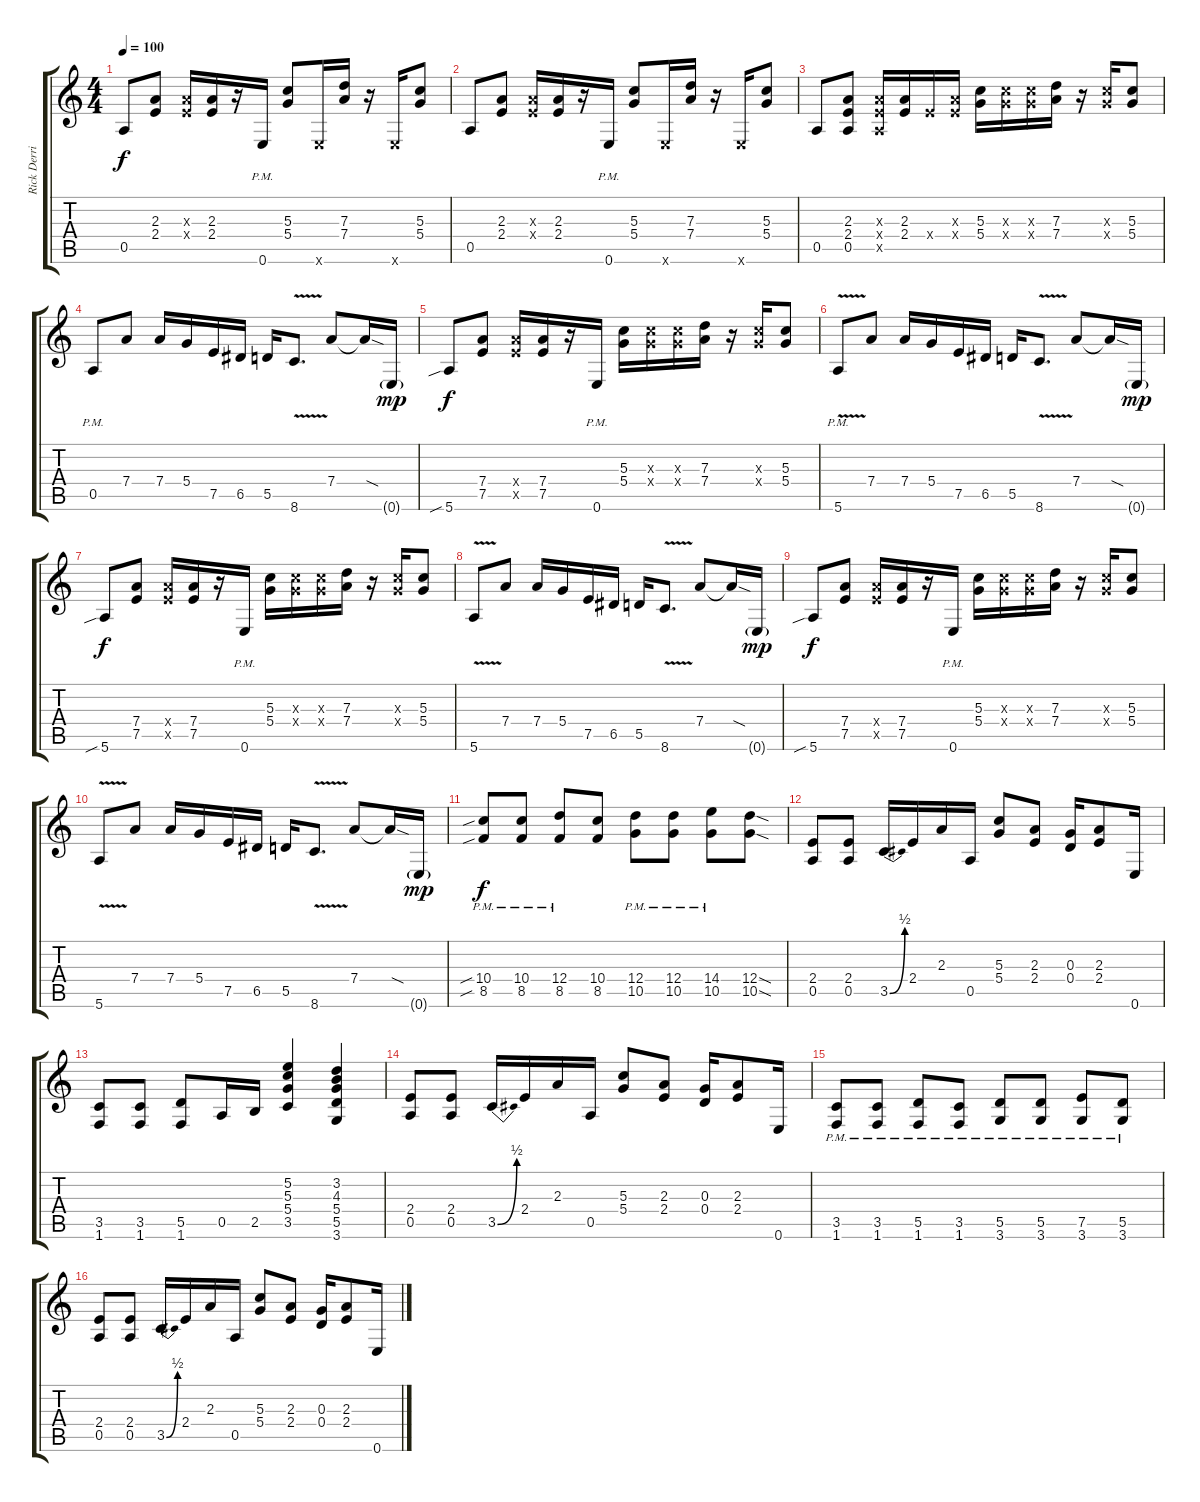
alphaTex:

\track ("Rick Derringer" "Rick Derri") {instrument distortionguitar}
\staff {score tabs}
\tuning (E4 B3 G3 D3 A2 E2) {hide}
\ts (4 4)
\tempo 100
\clef g2
\ks c
0.5.8{dy f} (2.3 2.4).8 (2.3{x} 2.4{x}).16 (2.3 2.4).16 r.16 0.6{pm}.16 (5.3 5.4).8 0.6{x}.16 (7.3 7.4).16 r.16 0.6{x}.16 (5.3 5.4).8 |
0.5.8 (2.3 2.4).8 (2.3{x} 2.4{x}).16 (2.3 2.4).16 r.16 0.6{pm}.16 (5.3 5.4).8 0.6{x}.16 (7.3 7.4).16 r.16 0.6{x}.16 (5.3 5.4).8 |
0.5.8 (2.3 2.4 0.5).8 (2.3{x} 2.4{x} 0.5{x}).16 (2.3 2.4).16 2.4{x}.16 (2.3{x} 2.4{x}).16 (5.3 5.4).16 (5.3{x} 5.4{x}).16 (5.3{x} 5.4{x}).16 (7.3 7.4).16 r.16 (5.3{x} 5.4{x}).16 (5.3 5.4).8 |
0.5{pm}.8 7.4.8 7.4.16 5.4.16 7.5.16 6.5.16 5.5.16 8.6{v}.8{d} 7.4.8 7.4{sod t}.16 0.6{g}.16{dy mp} |
5.6{sib}.8{dy f} (7.4 7.5).8 (7.4{x} 7.5{x}).16 (7.4 7.5).16 r.16 0.6{pm}.16 (5.3 5.4).16 (5.3{x} 5.4{x}).16 (5.3{x} 5.4{x}).16 (7.3 7.4).16 r.16 (5.3{x} 5.4{x}).16 (5.3 5.4).8 |
5.6{v pm}.8 7.4.8 7.4.16 5.4.16 7.5.16 6.5.16 5.5.16 8.6{v}.8{d} 7.4.8 7.4{sod t}.16 0.6{g}.16{dy mp} |
5.6{sib}.8{dy f} (7.4 7.5).8 (7.4{x} 7.5{x}).16 (7.4 7.5).16 r.16 0.6{pm}.16 (5.3 5.4).16 (5.3{x} 5.4{x}).16 (5.3{x} 5.4{x}).16 (7.3 7.4).16 r.16 (5.3{x} 5.4{x}).16 (5.3 5.4).8 |
5.6{v}.8 7.4.8 7.4.16 5.4.16 7.5.16 6.5.16 5.5.16 8.6{v}.8{d} 7.4.8 7.4{sod t}.16 0.6{g}.16{dy mp} |
5.6{sib}.8{dy f} (7.4 7.5).8 (7.4{x} 7.5{x}).16 (7.4 7.5).16 r.16 0.6{pm}.16 (5.3 5.4).16 (5.3{x} 5.4{x}).16 (5.3{x} 5.4{x}).16 (7.3 7.4).16 r.16 (5.3{x} 5.4{x}).16 (5.3 5.4).8 |
5.6{v}.8 7.4.8 7.4.16 5.4.16 7.5.16 6.5.16 5.5.16 8.6{v}.8{d} 7.4.8 7.4{sod t}.16 0.6{g}.16{dy mp} |
(10.4{sib pm} 8.5{sib pm}).8{dy f} (10.4{pm} 8.5{pm}).8 (12.4{pm} 8.5{pm}).8 (10.4 8.5).8 (12.4{pm} 10.5{pm}).8 (12.4{pm} 10.5{pm}).8 (14.4{pm} 10.5{pm}).8 (12.4{sod} 10.5{sod}).8 |
(2.4 0.5).8 (2.4 0.5).8 3.5{be (bend 0 0 60 2)}.16 2.4.16 2.3.16 0.5.16 (5.3 5.4).8 (2.3 2.4).8 (0.3 0.4).16 (2.3 2.4).8 0.6.16 |
(3.5 1.6).8 (3.5 1.6).8 (5.5 1.6).8 0.5.16 2.5.16 (5.2 5.3 5.4 3.5).4 (3.2 4.3 5.4 5.5 3.6).4 |
(2.4 0.5).8 (2.4 0.5).8 3.5{be (bend 0 0 60 2)}.16 2.4.16 2.3.16 0.5.16 (5.3 5.4).8 (2.3 2.4).8 (0.3 0.4).16 (2.3 2.4).8 0.6.16 |
(3.5{pm} 1.6{pm}).8 (3.5{pm} 1.6{pm}).8 (5.5{pm} 1.6{pm}).8 (3.5{pm} 1.6{pm}).8 (5.5{pm} 3.6{pm}).8 (5.5{pm} 3.6{pm}).8 (7.5{pm} 3.6{pm}).8 (5.5{pm} 3.6{pm}).8 |
(2.4 0.5).8 (2.4 0.5).8 3.5{be (bend 0 0 60 2)}.16 2.4.16 2.3.16 0.5.16 (5.3 5.4).8 (2.3 2.4).8 (0.3 0.4).16 (2.3 2.4).8 0.6.16
